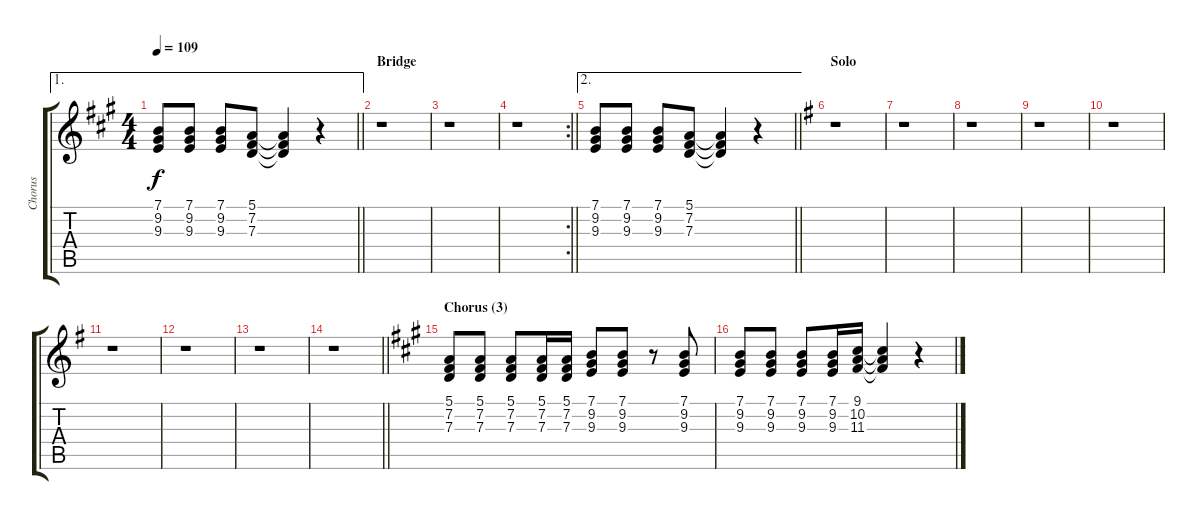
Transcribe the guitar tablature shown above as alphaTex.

\track ("Chorus" "Chorus") {instrument sopranosax}
\staff {score tabs}
\tuning (E4 B3 G3 D3 A2 E2) {hide}
\ae 1
\ts (4 4)
\tempo 109
\clef g2
\barLineRight lightlight
\ks f#minor
(7.1 9.2 9.3).8{dy f} (7.1 9.2 9.3).8 (7.1 9.2 9.3).8 (5.1 7.2 7.3).8 (5.1{t} 7.2{t} 7.3{t}).4 r.4 |
\section ("" "Bridge")
r.1 |
r.1 |
\rc 2
\barLineRight lightlight
r.1 |
\ae 2
\barLineRight lightlight
(7.1 9.2 9.3).8 (7.1 9.2 9.3).8 (7.1 9.2 9.3).8 (5.1 7.2 7.3).8 (5.1{t} 7.2{t} 7.3{t}).4 r.4 |
\section ("" "Solo")
\ks eminor
r.1 |
r.1 |
r.1 |
r.1 |
r.1 |
r.1 |
r.1 |
r.1 |
\barLineRight lightlight
r.1 |
\section ("" "Chorus (3)")
\ks f#minor
(5.1 7.2 7.3).8 (5.1 7.2 7.3).8 (5.1 7.2 7.3).8 (5.1 7.2 7.3).16 (5.1 7.2 7.3).16 (7.1 9.2 9.3).8 (7.1 9.2 9.3).8 r.8 (7.1 9.2 9.3).8 |
(7.1 9.2 9.3).8 (7.1 9.2 9.3).8 (7.1 9.2 9.3).8 (7.1 9.2 9.3).16 (9.1 10.2 11.3).16 (9.1{t} 10.2{t} 11.3{t}).4 r.4
